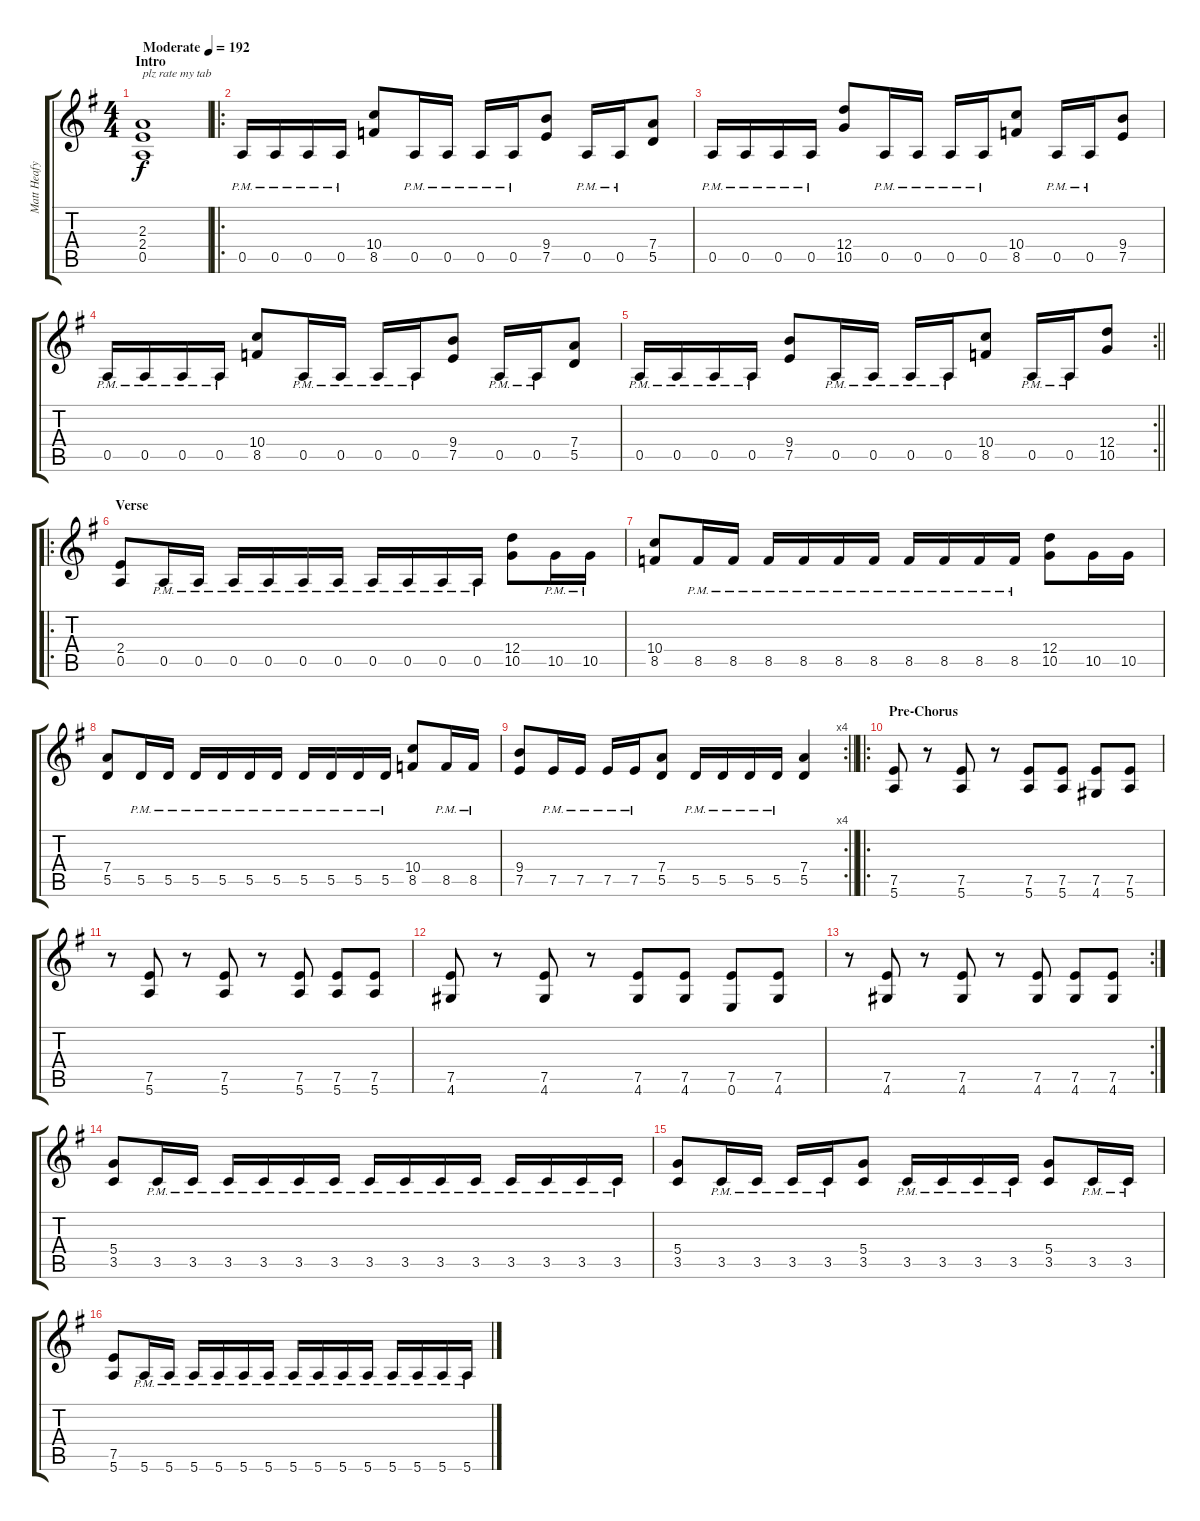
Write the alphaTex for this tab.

\track ("Matt Heafy (rhythm)" "Matt Heafy") {instrument distortionguitar}
\staff {score tabs}
\tuning (E4 B3 G3 D3 A2 E2) {hide}
\ts (4 4)
\section ("" "Intro")
\tempo (192 "Moderate")
\clef g2
\ks eminor
(2.3 2.4 0.5).1{txt "plz rate my tab" dy f instrument distortionguitar} |
\ro
0.5{pm}.16 0.5{pm}.16 0.5{pm}.16 0.5{pm}.16 (10.4 8.5).8 0.5{pm}.16 0.5{pm}.16 0.5{pm}.16 0.5{pm}.16 (9.4 7.5).8 0.5{pm}.16 0.5{pm}.16 (7.4 5.5).8 |
0.5{pm}.16 0.5{pm}.16 0.5{pm}.16 0.5{pm}.16 (12.4 10.5).8 0.5{pm}.16 0.5{pm}.16 0.5{pm}.16 0.5{pm}.16 (10.4 8.5).8 0.5{pm}.16 0.5{pm}.16 (9.4 7.5).8 |
0.5{pm}.16 0.5{pm}.16 0.5{pm}.16 0.5{pm}.16 (10.4 8.5).8 0.5{pm}.16 0.5{pm}.16 0.5{pm}.16 0.5{pm}.16 (9.4 7.5).8 0.5{pm}.16 0.5{pm}.16 (7.4 5.5).8 |
\rc 2
\barLineRight lightlight
0.5{pm}.16 0.5{pm}.16 0.5{pm}.16 0.5{pm}.16 (9.4 7.5).8 0.5{pm}.16 0.5{pm}.16 0.5{pm}.16 0.5{pm}.16 (10.4 8.5).8 0.5{pm}.16 0.5{pm}.16 (12.4 10.5).8 |
\ro
\section ("" "Verse")
(2.4 0.5).8 0.5{pm}.16 0.5{pm}.16 0.5{pm}.16 0.5{pm}.16 0.5{pm}.16 0.5{pm}.16 0.5{pm}.16 0.5{pm}.16 0.5{pm}.16 0.5{pm}.16 (12.4 10.5).8 10.5{pm}.16 10.5{pm}.16 |
(10.4 8.5).8 8.5{pm}.16 8.5{pm}.16 8.5{pm}.16 8.5{pm}.16 8.5{pm}.16 8.5{pm}.16 8.5{pm}.16 8.5{pm}.16 8.5{pm}.16 8.5{pm}.16 (12.4 10.5).8 10.5.16 10.5.16 |
(7.4 5.5).8 5.5{pm}.16 5.5{pm}.16 5.5{pm}.16 5.5{pm}.16 5.5{pm}.16 5.5{pm}.16 5.5{pm}.16 5.5{pm}.16 5.5{pm}.16 5.5{pm}.16 (10.4 8.5).8 8.5{pm}.16 8.5{pm}.16 |
\rc 4
\barLineRight lightlight
(9.4 7.5).8 7.5{pm}.16 7.5{pm}.16 7.5{pm}.16 7.5{pm}.16 (7.4 5.5).8 5.5{pm}.16 5.5{pm}.16 5.5{pm}.16 5.5{pm}.16 (7.4 5.5).4 |
\ro
\section ("" "Pre-Chorus")
(7.5 5.6).8 r.8 (7.5 5.6).8 r.8 (7.5 5.6).8 (7.5 5.6).8 (7.5 4.6).8 (7.5 5.6).8 |
r.8 (7.5 5.6).8 r.8 (7.5 5.6).8 r.8 (7.5 5.6).8 (7.5 5.6).8 (7.5 5.6).8 |
(7.5 4.6).8 r.8 (7.5 4.6).8 r.8 (7.5 4.6).8 (7.5 4.6).8 (7.5 0.6).8 (7.5 4.6).8 |
\rc 2
r.8 (7.5 4.6).8 r.8 (7.5 4.6).8 r.8 (7.5 4.6).8 (7.5 4.6).8 (7.5 4.6).8 |
(5.4 3.5).8 3.5{pm}.16 3.5{pm}.16 3.5{pm}.16 3.5{pm}.16 3.5{pm}.16 3.5{pm}.16 3.5{pm}.16 3.5{pm}.16 3.5{pm}.16 3.5{pm}.16 3.5{pm}.16 3.5{pm}.16 3.5{pm}.16 3.5{pm}.16 |
(5.4 3.5).8 3.5{pm}.16 3.5{pm}.16 3.5{pm}.16 3.5{pm}.16 (5.4 3.5).8 3.5{pm}.16 3.5{pm}.16 3.5{pm}.16 3.5{pm}.16 (5.4 3.5).8 3.5{pm}.16 3.5{pm}.16 |
(7.5 5.6).8 5.6{pm}.16 5.6{pm}.16 5.6{pm}.16 5.6{pm}.16 5.6{pm}.16 5.6{pm}.16 5.6{pm}.16 5.6{pm}.16 5.6{pm}.16 5.6{pm}.16 5.6{pm}.16 5.6{pm}.16 5.6{pm}.16 5.6{pm}.16
